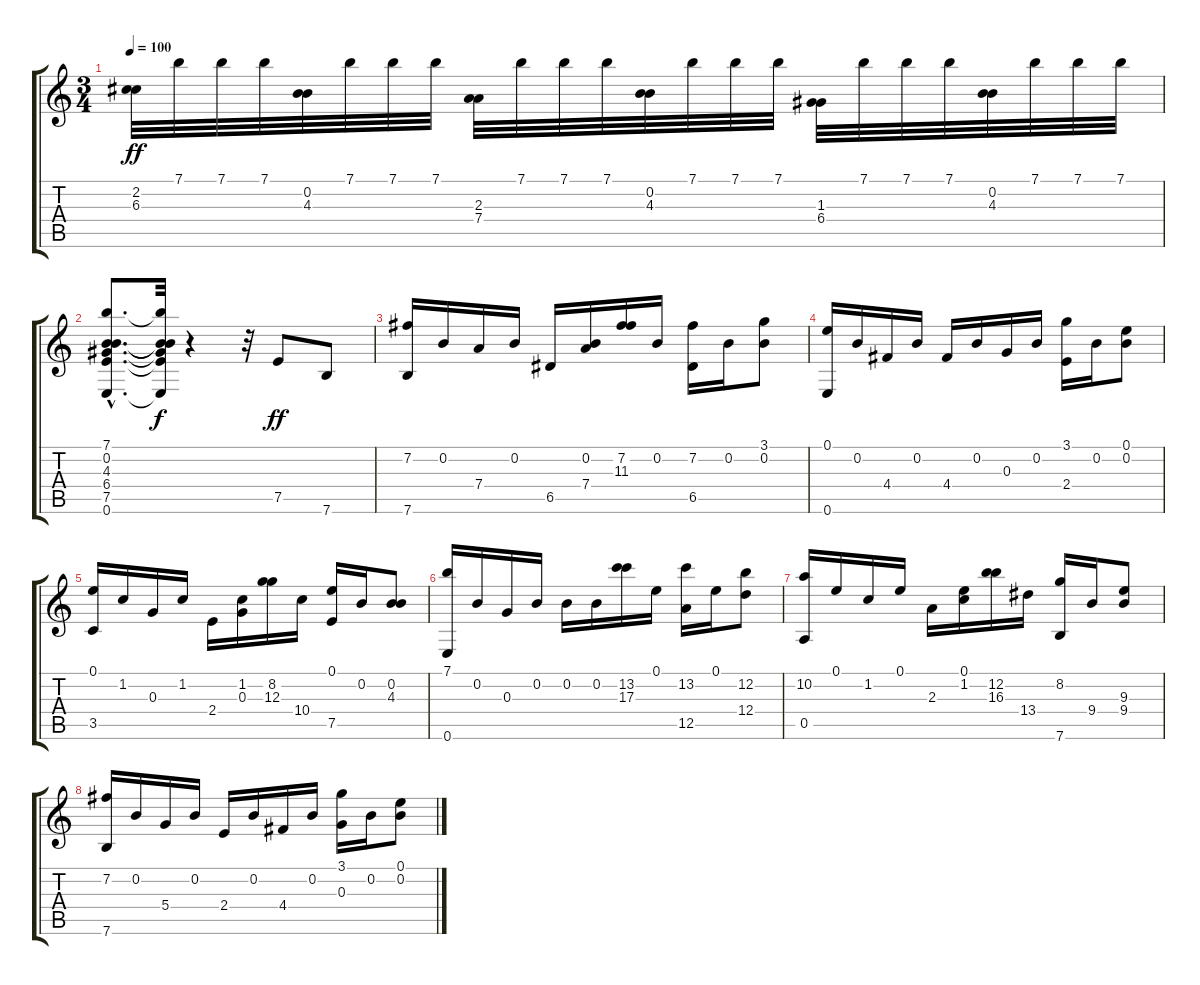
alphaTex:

\track "" {instrument acousticguitarnylon}
\staff {score tabs}
\tuning (E4 B3 G3 D3 A2 E2) {hide}
\ts (3 4)
\tempo 100
\clef g2
\ks c
(2.2 6.3).32{dy ff} 7.1.32 7.1.32 7.1.32 (0.2 4.3).32 7.1.32 7.1.32 7.1.32 (2.3 7.4).32 7.1.32 7.1.32 7.1.32 (0.2 4.3).32 7.1.32 7.1.32 7.1.32 (1.3 6.4).32 7.1.32 7.1.32 7.1.32 (0.2 4.3).32 7.1.32 7.1.32 7.1.32 |
(7.1{hac} 0.2{hac} 4.3{hac} 6.4{hac} 7.5{hac} 0.6{hac}).8{d} (7.1{t} 0.2{t} 4.3{t} 6.4{t} 7.5{t} 0.6{t}).32{dy f} r.4 r.32 7.5.8{dy ff} 7.6.8 |
(7.2 7.6).16 0.2.16 7.4.16 0.2.16 6.5.16 (0.2 7.4).16 (7.2 11.3).16 0.2.16 (7.2 6.5).16 0.2.16 (3.1 0.2).8 |
(0.1 0.6).16 0.2.16 4.4.16 0.2.16 4.4.16 0.2.16 0.3.16 0.2.16 (3.1 2.4).16 0.2.16 (0.1 0.2).8 |
(0.1 3.5).16 1.2.16 0.3.16 1.2.16 2.4.16 (1.2 0.3).16 (8.2 12.3).16 10.4.16 (0.1 7.5).16 0.2.16 (0.2 4.3).8 |
(7.1 0.6).16 0.2.16 0.3.16 0.2.16 0.2.16 0.2.16 (13.2 17.3).16 0.1.16 (13.2 12.5).16 0.1.16 (12.2 12.4).8 |
(10.2 0.5).16 0.1.16 1.2.16 0.1.16 2.3.16 (0.1 1.2).16 (12.2 16.3).16 13.4.16 (8.2 7.6).16 9.4.16 (9.3 9.4).8 |
(7.2 7.6).16 0.2.16 5.4.16 0.2.16 2.4.16 0.2.16 4.4.16 0.2.16 (3.1 0.3).16 0.2.16 (0.1 0.2).8
